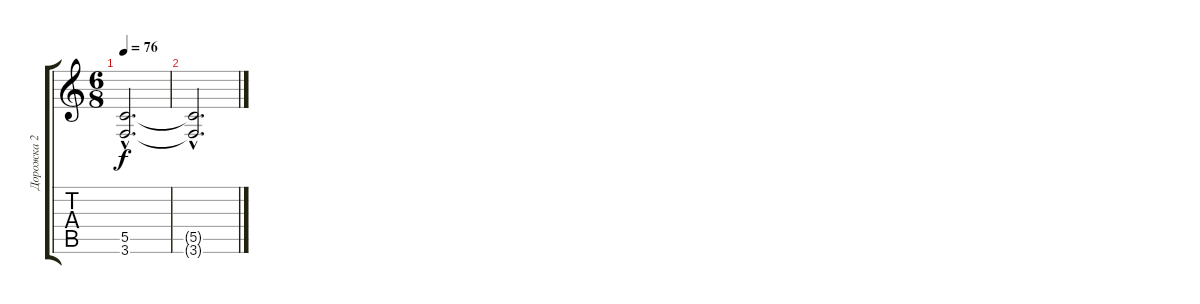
\track ("Дорожка 2" "Дорожка 2") {instrument overdrivenguitar}
\staff {score tabs}
\tuning (D4 A3 F3 C3 G2 D2) {hide}
\ts (6 8)
\tempo 76
\clef g2
\ks c
(5.5{hac t} 3.6{hac t}).2{d dy f} |
(5.5{hac t} 3.6{hac t}).2{d}
